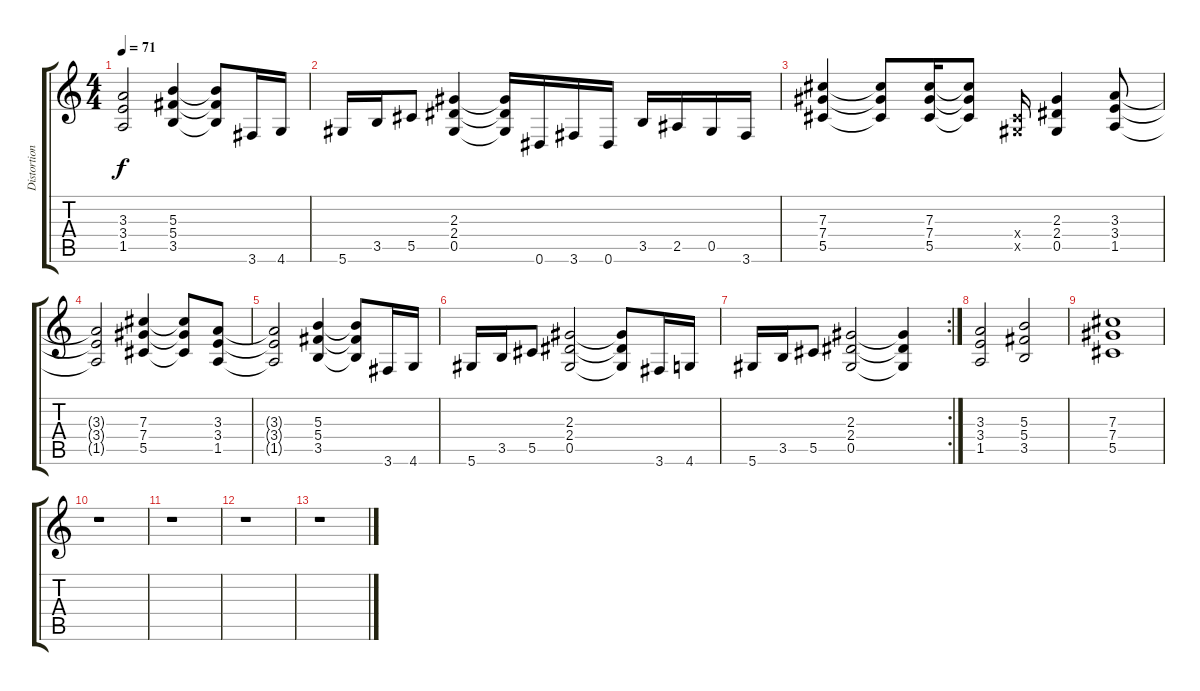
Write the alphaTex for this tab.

\track ("Distortion Guitar" "Distortion") {instrument distortionguitar}
\staff {score tabs}
\tuning (Eb4 Bb3 Gb3 Db3 Ab2 Eb2) {hide}
\ts (4 4)
\tempo 71
\clef g2
\ks c
(3.3{t} 3.4{t} 1.5{t}).2{dy f} (5.3 5.4 3.5).4 (5.3{t} 5.4{t} 3.5{t}).8 3.6.16 4.6.16 |
5.6.16 3.5.16 5.5.8 (2.3 2.4 0.5).4 (2.3{t} 2.4{t} 0.5{t}).16 0.6.16 3.6.16 0.6.16 3.5.16 2.5.16 0.5.16 3.6.16 |
(7.3 7.4 5.5).4 (7.3{t} 7.4{t} 5.5{t}).8 (7.3 7.4 5.5).16 (7.3{t} 7.4{t} 5.5{t}).8 (0.4{x} 0.5{x}).16 (2.3 2.4 0.5).4 (3.3 3.4 1.5).8 |
(3.3{t} 3.4{t} 1.5{t}).2 (7.3 7.4 5.5).4 (7.3{t} 7.4{t} 5.5{t}).8 (3.3 3.4 1.5).8 |
(3.3{t} 3.4{t} 1.5{t}).2 (5.3 5.4 3.5).4 (5.3{t} 5.4{t} 3.5{t}).8 3.6.16 4.6.16 |
5.6.16 3.5.16 5.5.8 (2.3 2.4 0.5).2 (2.3{t} 2.4{t} 0.5{t}).8 3.6.16 4.6.16 |
\rc 2
5.6.16 3.5.16 5.5.8 (2.3 2.4 0.5).2 (2.3{t} 2.4{t} 0.5{t}).4 |
(3.3 3.4 1.5).2 (5.3 5.4 3.5).2 |
(7.3 7.4 5.5).1 |
r.1 |
r.1 |
r.1 |
r.1
